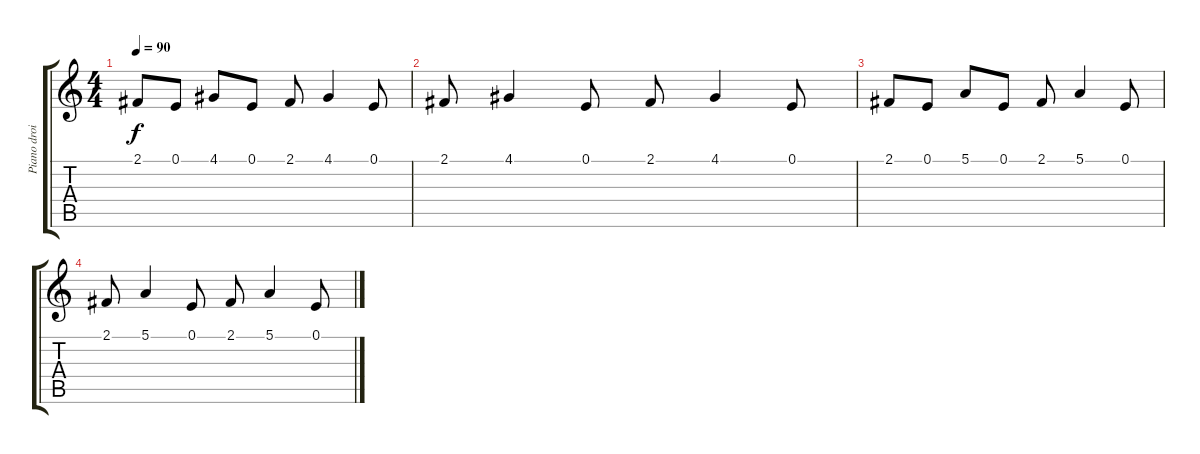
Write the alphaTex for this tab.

\track ("Piano droit" "Piano droi") {instrument acousticgrandpiano}
\staff {score tabs}
\tuning (E4 B3 G3 D3 A2 E2) {hide}
\ts (4 4)
\tempo 90
\clef g2
\ks c
2.1.8{dy f} 0.1.8 4.1.8 0.1.8 2.1.8 4.1.4 0.1.8 |
2.1.8 4.1.4 0.1.8 2.1.8 4.1.4 0.1.8 |
2.1.8 0.1.8 5.1.8 0.1.8 2.1.8 5.1.4 0.1.8 |
2.1.8 5.1.4 0.1.8 2.1.8 5.1.4 0.1.8
